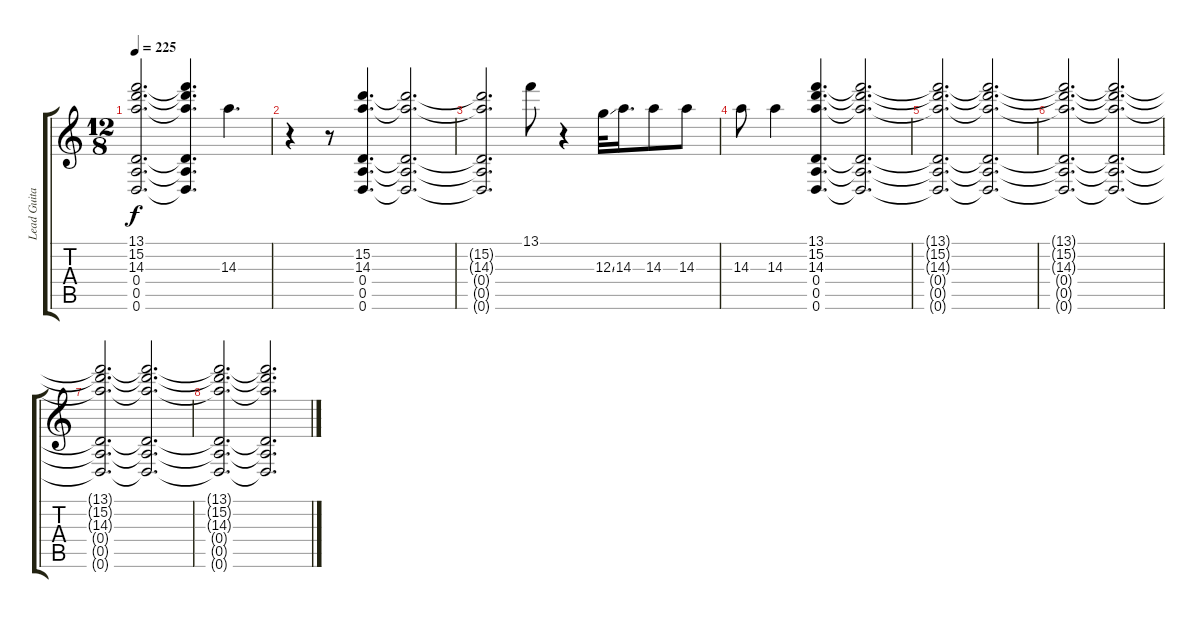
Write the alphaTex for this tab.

\track ("Lead Guitar" "Lead Guita") {instrument distortionguitar}
\staff {score tabs}
\tuning (E4 B3 G3 D3 A2 D2) {hide}
\ts (12 8)
\tempo 225
\clef g2
\ks c
(13.1{t} 15.2{t} 14.3{t} 0.4{t} 0.5{t} 0.6{t}).2{d dy f} (13.1{t} 15.2{t} 14.3{t} 0.4{t} 0.5{t} 0.6{t}).4{d} 14.3.4{d} |
r.4 r.8 (15.2 14.3 0.4 0.5 0.6).4{d} (15.2{t} 14.3{t} 0.4{t} 0.5{t} 0.6{t}).2{d} |
(15.2{t} 14.3{t} 0.4{t} 0.5{t} 0.6{t}).2{d} 13.1.8 r.4 12.3{ss}.32 14.3.16{d} 14.3.8 14.3.8 |
14.3.8 14.3.4 (13.1 15.2 14.3 0.4 0.5 0.6).4{d} (13.1{t} 15.2{t} 14.3{t} 0.4{t} 0.5{t} 0.6{t}).2{d} |
(13.1{t} 15.2{t} 14.3{t} 0.4{t} 0.5{t} 0.6{t}).2{d} (13.1{t} 15.2{t} 14.3{t} 0.4{t} 0.5{t} 0.6{t}).2{d} |
(13.1{t} 15.2{t} 14.3{t} 0.4{t} 0.5{t} 0.6{t}).2{d} (13.1{t} 15.2{t} 14.3{t} 0.4{t} 0.5{t} 0.6{t}).2{d} |
(13.1{t} 15.2{t} 14.3{t} 0.4{t} 0.5{t} 0.6{t}).2{d} (13.1{t} 15.2{t} 14.3{t} 0.4{t} 0.5{t} 0.6{t}).2{d} |
(13.1{t} 15.2{t} 14.3{t} 0.4{t} 0.5{t} 0.6{t}).2{d} (13.1{t} 15.2{t} 14.3{t} 0.4{t} 0.5{t} 0.6{t}).2{d}
